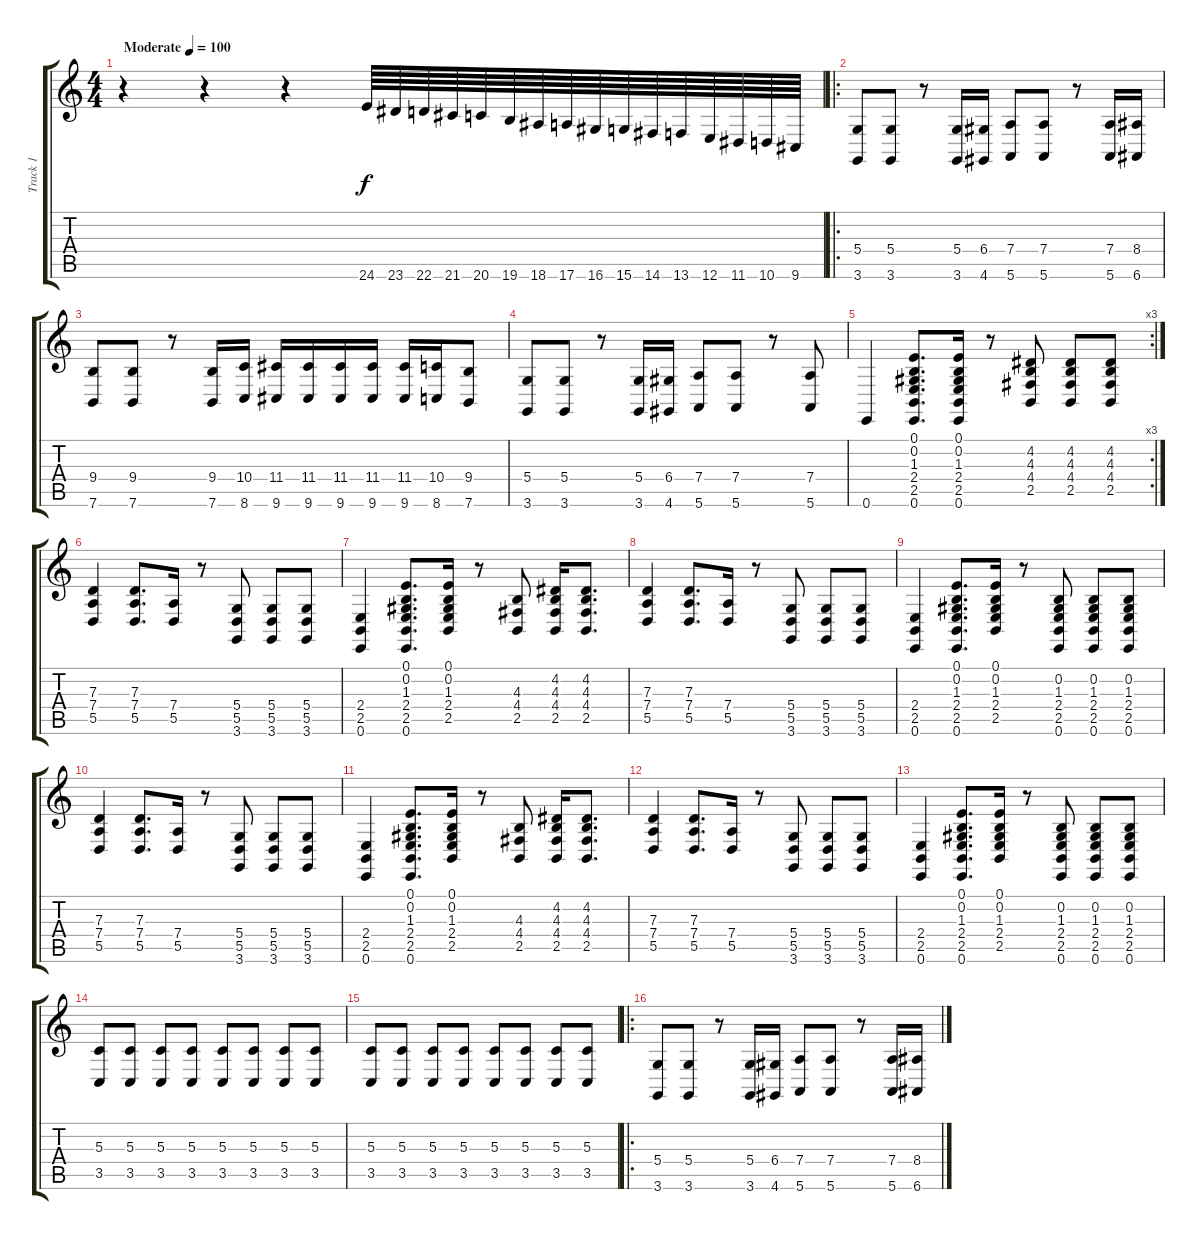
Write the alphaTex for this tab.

\track ("Track 1" "Track 1") {instrument acousticgrandpiano}
\staff {score tabs}
\tuning (E4 B3 G3 D3 A2 E2) {hide}
\ts (4 4)
\tempo (100 "Moderate")
\clef g2
\ks c
r.4{dy f instrument acousticgrandpiano} r.4 r.4 24.6.64 23.6.64 22.6.64 21.6.64 20.6.64 19.6.64 18.6.64 17.6.64 16.6.64 15.6.64 14.6.64 13.6.64 12.6.64 11.6.64 10.6.64 9.6.64 |
\ro
(5.4 3.6).8 (5.4 3.6).8 r.8 (5.4 3.6).16 (6.4 4.6).16 (7.4 5.6).8 (7.4 5.6).8 r.8 (7.4 5.6).16 (8.4 6.6).16 |
(9.4 7.6).8 (9.4 7.6).8 r.8 (9.4 7.6).16 (10.4 8.6).16 (11.4 9.6).16 (11.4 9.6).16 (11.4 9.6).16 (11.4 9.6).16 (11.4 9.6).16 (10.4 8.6).16 (9.4 7.6).8 |
(5.4 3.6).8 (5.4 3.6).8 r.8 (5.4 3.6).16 (6.4 4.6).16 (7.4 5.6).8 (7.4 5.6).8 r.8 (7.4 5.6).8 |
\rc 3
0.6.4 (0.1 0.2 1.3 2.4 2.5 0.6).8{d} (0.1 0.2 1.3 2.4 2.5 0.6).16 r.8 (4.2 4.3 4.4 2.5).8 (4.2 4.3 4.4 2.5).8 (4.2 4.3 4.4 2.5).8 |
(7.3 7.4 5.5).4 (7.3 7.4 5.5).8{d} (7.4 5.5).16 r.8 (5.4 5.5 3.6).8 (5.4 5.5 3.6).8 (5.4 5.5 3.6).8 |
(2.4 2.5 0.6).4 (0.1 0.2 1.3 2.4 2.5 0.6).8{d} (0.1 0.2 1.3 2.4 2.5).16 r.8 (4.3 4.4 2.5).8 (4.2 4.3 4.4 2.5).16 (4.2 4.3 4.4 2.5).8{d} |
(7.3 7.4 5.5).4 (7.3 7.4 5.5).8{d} (7.4 5.5).16 r.8 (5.4 5.5 3.6).8 (5.4 5.5 3.6).8 (5.4 5.5 3.6).8 |
(2.4 2.5 0.6).4 (0.1 0.2 1.3 2.4 2.5 0.6).8{d} (0.1 0.2 1.3 2.4 2.5).16 r.8 (0.2 1.3 2.4 2.5 0.6).8 (0.2 1.3 2.4 2.5 0.6).8 (0.2 1.3 2.4 2.5 0.6).8 |
(7.3 7.4 5.5).4 (7.3 7.4 5.5).8{d} (7.4 5.5).16 r.8 (5.4 5.5 3.6).8 (5.4 5.5 3.6).8 (5.4 5.5 3.6).8 |
(2.4 2.5 0.6).4 (0.1 0.2 1.3 2.4 2.5 0.6).8{d} (0.1 0.2 1.3 2.4 2.5).16 r.8 (4.3 4.4 2.5).8 (4.2 4.3 4.4 2.5).16 (4.2 4.3 4.4 2.5).8{d} |
(7.3 7.4 5.5).4 (7.3 7.4 5.5).8{d} (7.4 5.5).16 r.8 (5.4 5.5 3.6).8 (5.4 5.5 3.6).8 (5.4 5.5 3.6).8 |
(2.4 2.5 0.6).4 (0.1 0.2 1.3 2.4 2.5 0.6).8{d} (0.1 0.2 1.3 2.4 2.5).16 r.8 (0.2 1.3 2.4 2.5 0.6).8 (0.2 1.3 2.4 2.5 0.6).8 (0.2 1.3 2.4 2.5 0.6).8 |
(5.3 3.5).8 (5.3 3.5).8 (5.3 3.5).8 (5.3 3.5).8 (5.3 3.5).8 (5.3 3.5).8 (5.3 3.5).8 (5.3 3.5).8 |
(5.3 3.5).8 (5.3 3.5).8 (5.3 3.5).8 (5.3 3.5).8 (5.3 3.5).8 (5.3 3.5).8 (5.3 3.5).8 (5.3 3.5).8 |
\ro
(5.4 3.6).8 (5.4 3.6).8 r.8 (5.4 3.6).16 (6.4 4.6).16 (7.4 5.6).8 (7.4 5.6).8 r.8 (7.4 5.6).16 (8.4 6.6).16
